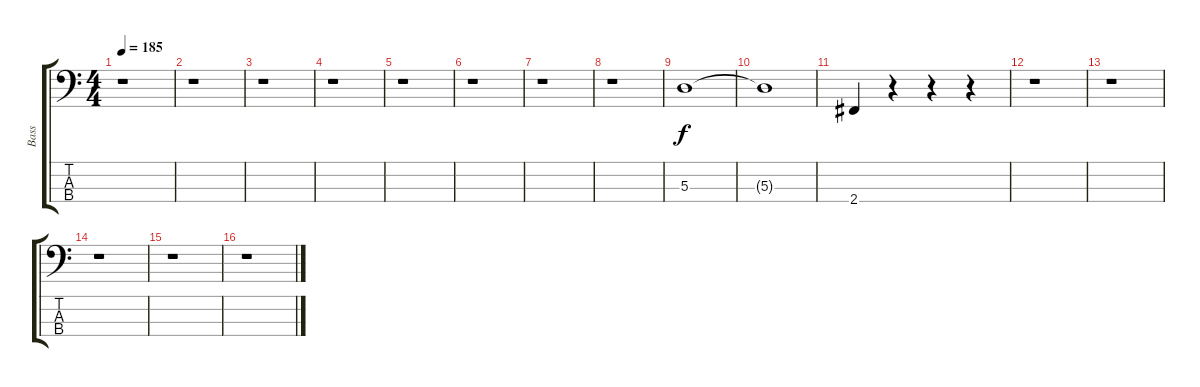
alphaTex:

\track ("Bass" "Bass") {instrument electricbassfinger}
\staff {score tabs}
\tuning (G2 D2 A1 E1) {hide}
\ts (4 4)
\tempo 185
\clef f4
\ks c
r.1{dy f instrument electricbassfinger} |
r.1 |
r.1 |
r.1 |
r.1 |
r.1 |
r.1 |
r.1 |
5.3.1 |
5.3{t}.1 |
2.4.4 r.4 r.4 r.4 |
r.1 |
r.1 |
r.1 |
r.1 |
r.1
